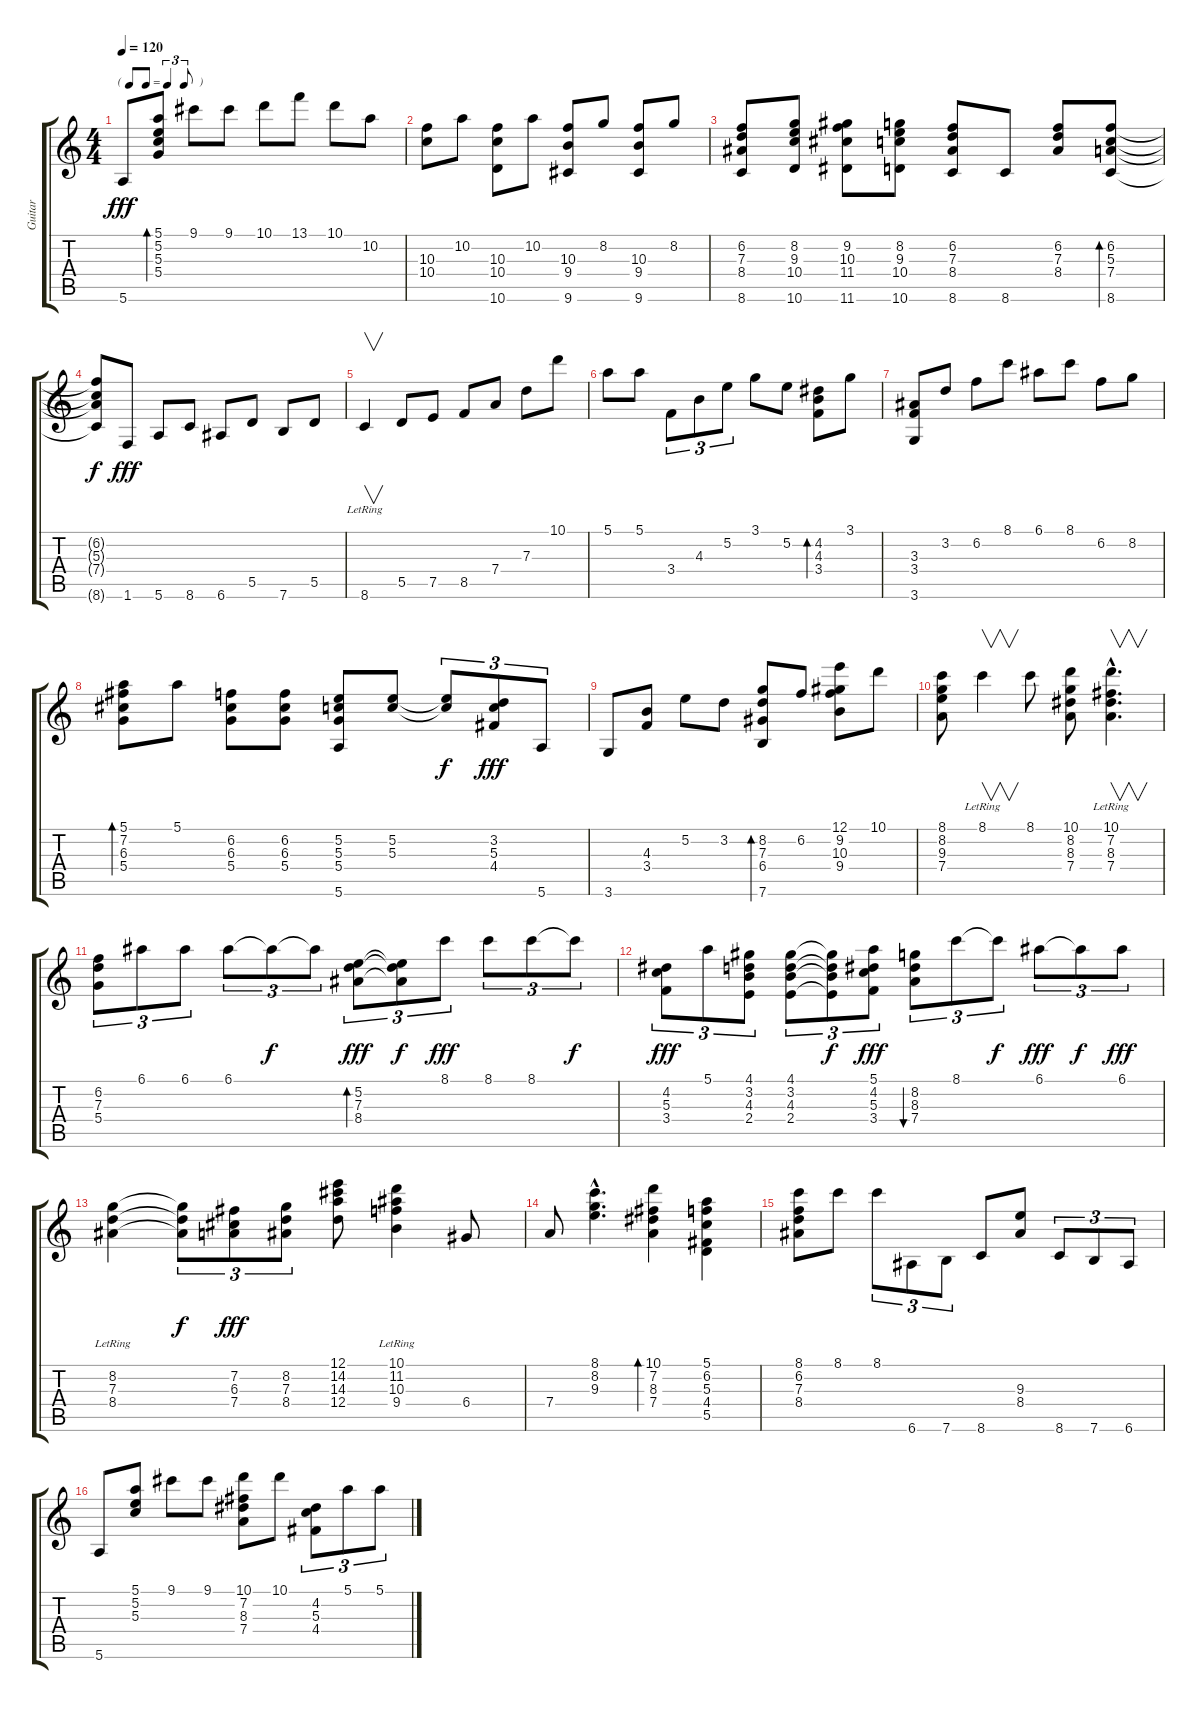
\track ("Guitar" "Guitar") {instrument electricbasspick}
\staff {score tabs}
\tuning (E4 B3 G3 D3 A2 E2) {hide}
\ts (4 4)
\tf triplet8th
\tempo 120
\clef g2
\ks c
5.6.8{dy fff} (5.1 5.2 5.3 5.4).8{bd 480} 9.1.8 9.1.8 10.1.8 13.1.8 10.1.8 10.2.8 |
(10.3 10.4).8 10.2.8 (10.3 10.4 10.6).8 10.2.8 (10.3 9.4 9.6).8 8.2.8 (10.3 9.4 9.6).8 8.2.8 |
(6.2 7.3 8.4 8.6).8 (8.2 9.3 10.4 10.6).8 (9.2 10.3 11.4 11.6).8 (8.2 9.3 10.4 10.6).8 (6.2 7.3 8.4 8.6).8 8.6.8 (6.2 7.3 8.4).8 (6.2 5.3 7.4 8.6).8{bd 480} |
(6.2{t} 5.3{t} 7.4{t} 8.6{t}).8{dy f} 1.6.8{dy fff} 5.6.8 8.6.8 6.6.8 5.5.8 7.6.8 5.5.8 |
8.6{lr}.4{v} 5.5.8 7.5.8 8.5.8 7.4.8 7.3.8 10.1.8 |
5.1.8 5.1.8 3.4.8{tu (3 2)} 4.3.8{tu (3 2)} 5.2.8{tu (3 2)} 3.1.8 5.2.8 (4.2 4.3 3.4).8{bd 480} 3.1.8 |
(3.3 3.4 3.6).8 3.2.8 6.2.8 8.1.8 6.1.8 8.1.8 6.2.8 8.2.8 |
(5.1 7.2 6.3 5.4).8{bd 480} 5.1.8 (6.2 6.3 5.4).8 (6.2 6.3 5.4).8 (5.2 5.3 5.4 5.6).8 (5.2 5.3).8 (5.2{t} 5.3{t}).8{tu (3 2) dy f} (3.2 5.3 4.4).8{tu (3 2) dy fff} 5.6.8{tu (3 2)} |
3.6.8 (4.3 3.4).8 5.2.8 3.2.8 (8.2 7.3 6.4 7.6).8{bd 480} 6.2.8 (12.1 9.2 10.3 9.4).8 10.1.8 |
(8.1 8.2 9.3 7.4).8 8.1{lr}.4{v} 8.1.8 (10.1 8.2 8.3 7.4).8 (10.1{hac} 7.2{hac} 8.3{hac} 7.4{hac lr}).4{v d} |
(6.2 7.3 5.4).8{tu (3 2)} 6.1.8{tu (3 2)} 6.1.8{tu (3 2)} 6.1.8{tu (3 2)} 6.1{t}.8{tu (3 2) dy f} 6.1{t}.8{tu (3 2)} (5.2 7.3 8.4).8{tu (3 2) bd 480 dy fff} (5.2{t} 7.3{t} 8.4{t}).8{tu (3 2) dy f} 8.1.8{tu (3 2) dy fff} 8.1.8{tu (3 2)} 8.1.8{tu (3 2)} 8.1{t}.8{tu (3 2) dy f} |
(4.2 5.3 3.4).8{tu (3 2) dy fff} 5.1.8{tu (3 2)} (4.1 3.2 4.3 2.4).8{tu (3 2)} (4.1 3.2 4.3 2.4).8{tu (3 2)} (4.1{t} 3.2{t} 4.3{t} 2.4{t}).8{tu (3 2) dy f} (5.1 4.2 5.3 3.4).8{tu (3 2) dy fff} (8.2 8.3 7.4).8{tu (3 2) bu 480} 8.1.8{tu (3 2)} 8.1{t}.8{tu (3 2) dy f} 6.1.8{tu (3 2) dy fff} 6.1{t}.8{tu (3 2) dy f} 6.1.8{tu (3 2) dy fff} |
(8.2 7.3{lr} 8.4).4 (8.2{t} 7.3{t} 8.4{t}).8{tu (3 2) dy f} (7.2 6.3 7.4).8{tu (3 2) dy fff} (8.2 7.3 8.4).8{tu (3 2)} (12.1 14.2 14.3 12.4).8 (10.1 11.2 10.3 9.4{lr}).4 6.4.8 |
7.4.8 (8.1{hac} 8.2{hac} 9.3{hac}).4{d} (10.1 7.2 8.3 7.4).4{bd 480} (5.1 6.2 5.3 4.4 5.5).4 |
(8.1 6.2 7.3 8.4).8 8.1.8 8.1.8{tu (3 2)} 6.6.8{tu (3 2)} 7.6.8{tu (3 2)} 8.6.8 (9.3 8.4).8 8.6.8{tu (3 2)} 7.6.8{tu (3 2)} 6.6.8{tu (3 2)} |
5.6.8 (5.1 5.2 5.3).8 9.1.8 9.1.8 (10.1 7.2 8.3 7.4).8 10.1.8 (4.2 5.3 4.4).8{tu (3 2)} 5.1.8{tu (3 2)} 5.1.8{tu (3 2)}
